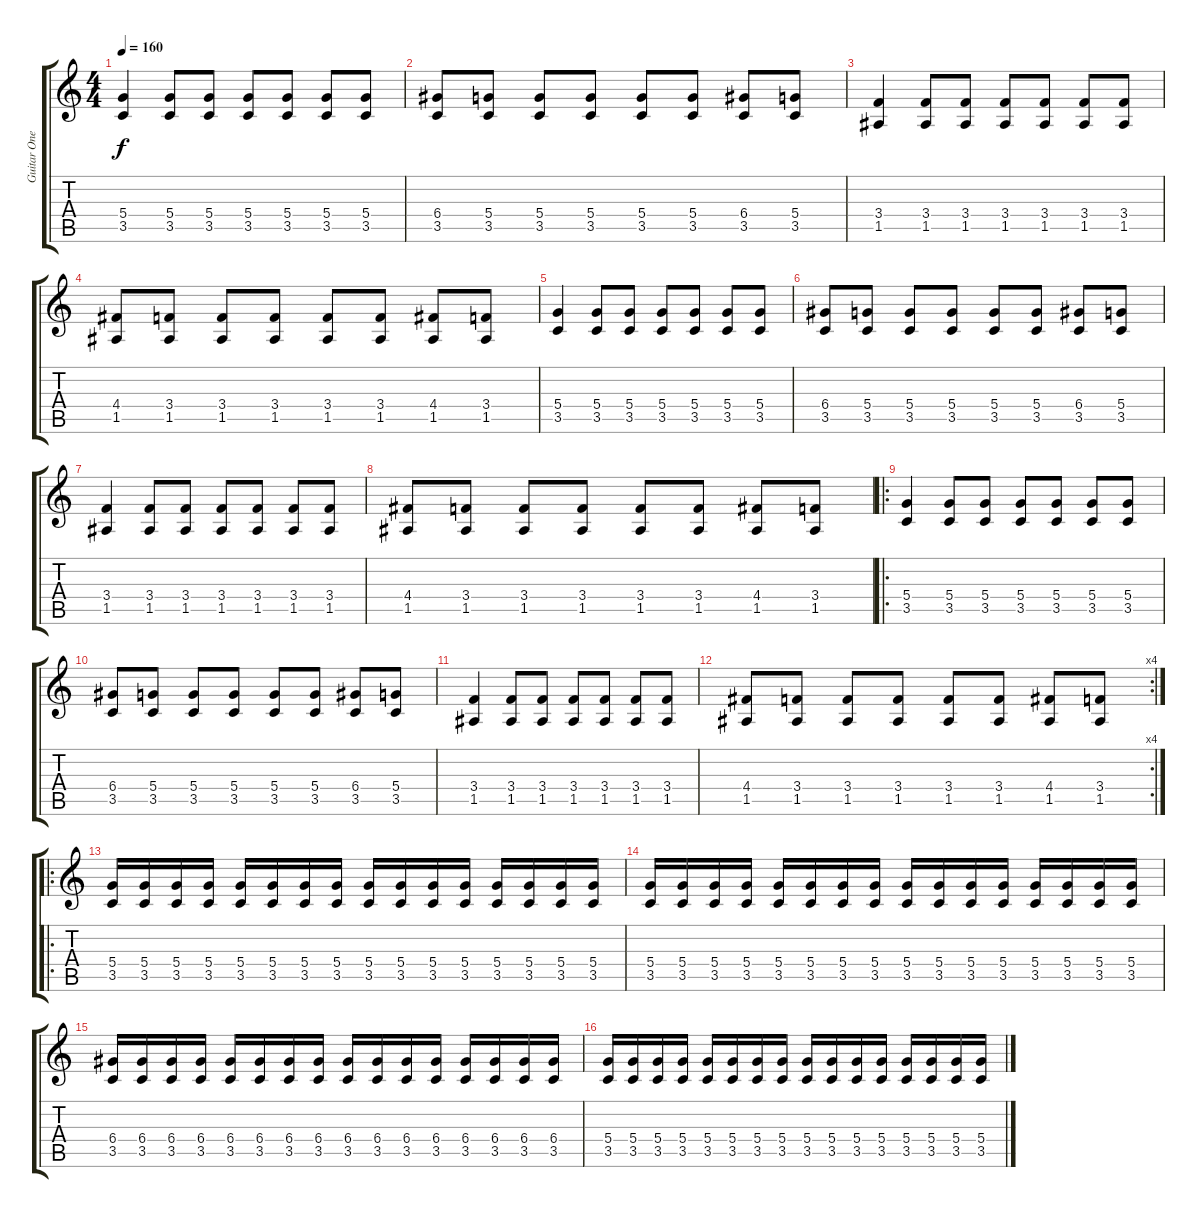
\track ("Guitar One" "Guitar One") {instrument distortionguitar}
\staff {score tabs}
\tuning (E4 B3 G3 D3 A2 E2) {hide}
\ts (4 4)
\tempo 160
\clef g2
\ks c
(5.4 3.5).4{dy f} (5.4 3.5).8 (5.4 3.5).8 (5.4 3.5).8 (5.4 3.5).8 (5.4 3.5).8 (5.4 3.5).8 |
(6.4 3.5).8 (5.4 3.5).8 (5.4 3.5).8 (5.4 3.5).8 (5.4 3.5).8 (5.4 3.5).8 (6.4 3.5).8 (5.4 3.5).8 |
(3.4 1.5).4 (3.4 1.5).8 (3.4 1.5).8 (3.4 1.5).8 (3.4 1.5).8 (3.4 1.5).8 (3.4 1.5).8 |
(4.4 1.5).8 (3.4 1.5).8 (3.4 1.5).8 (3.4 1.5).8 (3.4 1.5).8 (3.4 1.5).8 (4.4 1.5).8 (3.4 1.5).8 |
(5.4 3.5).4 (5.4 3.5).8 (5.4 3.5).8 (5.4 3.5).8 (5.4 3.5).8 (5.4 3.5).8 (5.4 3.5).8 |
(6.4 3.5).8 (5.4 3.5).8 (5.4 3.5).8 (5.4 3.5).8 (5.4 3.5).8 (5.4 3.5).8 (6.4 3.5).8 (5.4 3.5).8 |
(3.4 1.5).4 (3.4 1.5).8 (3.4 1.5).8 (3.4 1.5).8 (3.4 1.5).8 (3.4 1.5).8 (3.4 1.5).8 |
(4.4 1.5).8 (3.4 1.5).8 (3.4 1.5).8 (3.4 1.5).8 (3.4 1.5).8 (3.4 1.5).8 (4.4 1.5).8 (3.4 1.5).8 |
\ro
(5.4 3.5).4 (5.4 3.5).8 (5.4 3.5).8 (5.4 3.5).8 (5.4 3.5).8 (5.4 3.5).8 (5.4 3.5).8 |
(6.4 3.5).8 (5.4 3.5).8 (5.4 3.5).8 (5.4 3.5).8 (5.4 3.5).8 (5.4 3.5).8 (6.4 3.5).8 (5.4 3.5).8 |
(3.4 1.5).4 (3.4 1.5).8 (3.4 1.5).8 (3.4 1.5).8 (3.4 1.5).8 (3.4 1.5).8 (3.4 1.5).8 |
\rc 4
(4.4 1.5).8 (3.4 1.5).8 (3.4 1.5).8 (3.4 1.5).8 (3.4 1.5).8 (3.4 1.5).8 (4.4 1.5).8 (3.4 1.5).8 |
\ro
(5.4 3.5).16 (5.4 3.5).16 (5.4 3.5).16 (5.4 3.5).16 (5.4 3.5).16 (5.4 3.5).16 (5.4 3.5).16 (5.4 3.5).16 (5.4 3.5).16 (5.4 3.5).16 (5.4 3.5).16 (5.4 3.5).16 (5.4 3.5).16 (5.4 3.5).16 (5.4 3.5).16 (5.4 3.5).16 |
(5.4 3.5).16 (5.4 3.5).16 (5.4 3.5).16 (5.4 3.5).16 (5.4 3.5).16 (5.4 3.5).16 (5.4 3.5).16 (5.4 3.5).16 (5.4 3.5).16 (5.4 3.5).16 (5.4 3.5).16 (5.4 3.5).16 (5.4 3.5).16 (5.4 3.5).16 (5.4 3.5).16 (5.4 3.5).16 |
(6.4 3.5).16 (6.4 3.5).16 (6.4 3.5).16 (6.4 3.5).16 (6.4 3.5).16 (6.4 3.5).16 (6.4 3.5).16 (6.4 3.5).16 (6.4 3.5).16 (6.4 3.5).16 (6.4 3.5).16 (6.4 3.5).16 (6.4 3.5).16 (6.4 3.5).16 (6.4 3.5).16 (6.4 3.5).16 |
(5.4 3.5).16 (5.4 3.5).16 (5.4 3.5).16 (5.4 3.5).16 (5.4 3.5).16 (5.4 3.5).16 (5.4 3.5).16 (5.4 3.5).16 (5.4 3.5).16 (5.4 3.5).16 (5.4 3.5).16 (5.4 3.5).16 (5.4 3.5).16 (5.4 3.5).16 (5.4 3.5).16 (5.4 3.5).16
